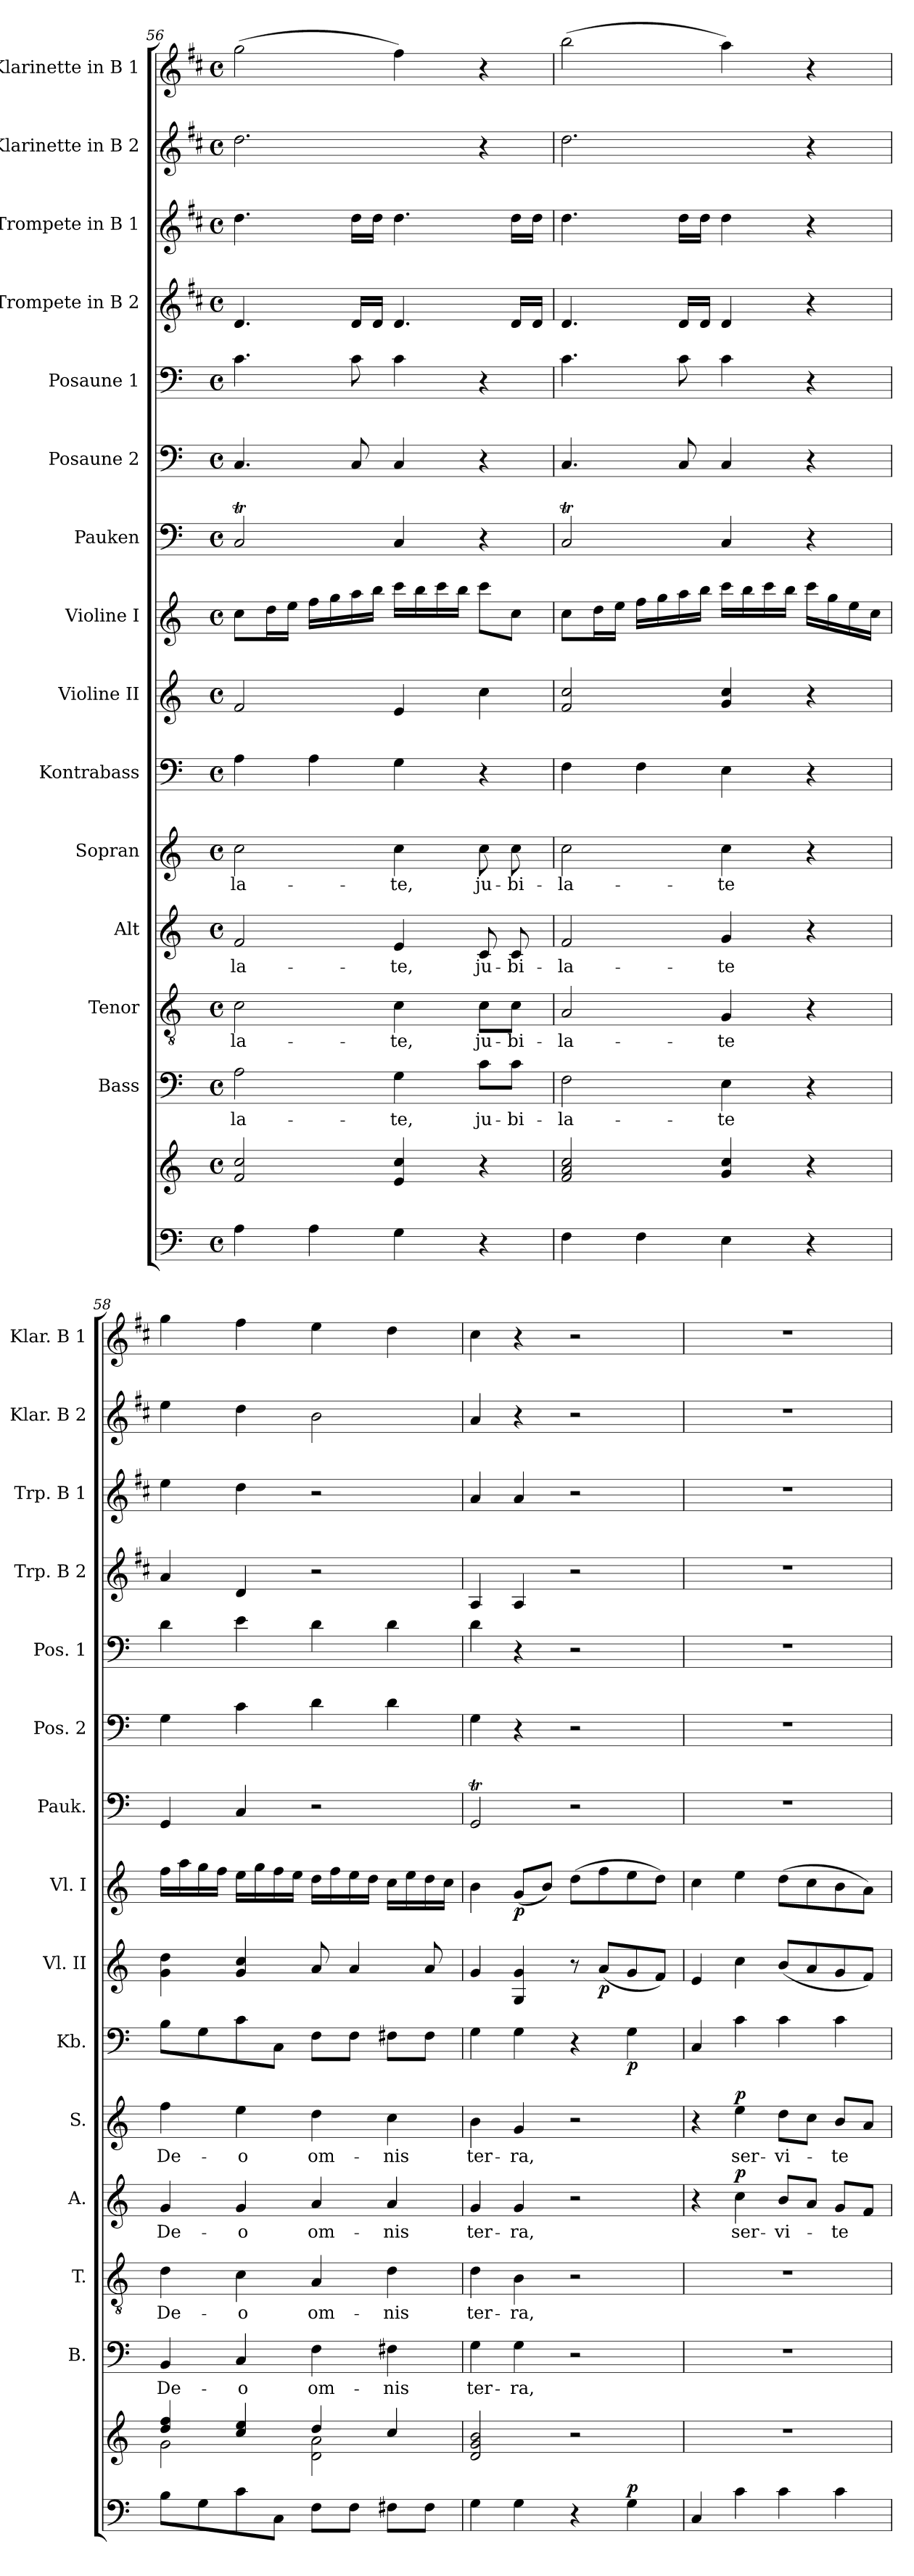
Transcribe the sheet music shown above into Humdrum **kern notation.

**kern	**kern	**dynam	**kern	**text	**kern	**text	**kern	**text	**dynam	**kern	**text	**dynam	**kern	**dynam	**kern	**dynam	**kern	**dynam	**kern	**kern	**kern	**kern	**kern	**kern	**kern
*part15	*part15	*part15	*part14	*part14	*part13	*part13	*part12	*part12	*part12	*part11	*part11	*part11	*part10	*part10	*part9	*part9	*part8	*part8	*part7	*part6	*part5	*part4	*part3	*part2	*part1
*staff16	*staff15	*staff15/16	*staff14	*staff14	*staff13	*staff13	*staff12	*staff12	*staff12	*staff11	*staff11	*staff11	*staff10	*staff10	*staff9	*staff9	*staff8	*staff8	*staff7	*staff6	*staff5	*staff4	*staff3	*staff2	*staff1
*	*	*	*I"Bass	*	*I"Tenor	*	*I"Alt	*	*	*I"Sopran	*	*	*I"Kontrabass	*	*I"Violine II	*	*I"Violine I	*	*I"Pauken	*I"Posaune 2	*I"Posaune 1	*I"Trompete in B 2	*I"Trompete in B 1	*I"Klarinette in B 2	*I"Klarinette in B 1
*	*	*	*I'B.	*	*I'T.	*	*I'A.	*	*	*I'S.	*	*	*I'Kb.	*	*I'Vl. II	*	*I'Vl. I	*	*I'Pauk.	*I'Pos. 2	*I'Pos. 1	*I'Trp. B 2	*I'Trp. B 1	*I'Klar. B 2	*I'Klar. B 1
*clefF4	*clefG2	*	*clefF4	*	*clefGv2	*	*clefG2	*	*	*clefG2	*	*	*clefF4	*	*clefG2	*	*clefG2	*	*clefF4	*clefF4	*clefF4	*clefG2	*clefG2	*clefG2	*clefG2
*	*	*	*	*	*	*	*	*	*	*	*	*	*ITrd7c12	*	*	*	*	*	*	*	*	*ITrd1c2	*ITrd1c2	*ITrd1c2	*ITrd1c2
*k[]	*k[]	*	*k[]	*	*k[]	*	*k[]	*	*	*k[]	*	*	*k[]	*	*k[]	*	*k[]	*	*k[]	*k[]	*k[]	*k[]	*k[]	*k[]	*k[]
*C:	*C:	*	*C:	*	*C:	*	*C:	*	*	*C:	*	*	*C:	*	*C:	*	*C:	*	*C:	*C:	*C:	*C:	*C:	*C:	*C:
*M4/4	*M4/4	*	*M4/4	*	*M4/4	*	*M4/4	*	*	*M4/4	*	*	*M4/4	*	*M4/4	*	*M4/4	*	*M4/4	*M4/4	*M4/4	*M4/4	*M4/4	*M4/4	*M4/4
*met(c)	*met(c)	*	*met(c)	*	*met(c)	*	*met(c)	*	*	*met(c)	*	*	*met(c)	*	*met(c)	*	*met(c)	*	*met(c)	*met(c)	*met(c)	*met(c)	*met(c)	*met(c)	*met(c)
=56	=56	=56	=56	=56	=56	=56	=56	=56	=56	=56	=56	=56	=56	=56	=56	=56	=56	=56	=56	=56	=56	=56	=56	=56	=56
!	!	!	!	!LO:LY:b	!	!LO:LY:b	!	!LO:LY:b	!	!	!LO:LY:b	!	!	!	!	!	!	!	!	!	!	!	!	!	!
4A\	2f/ 2cc/	.	2A\	-la-	2c\	-la-	2f/	-la-	.	2cc\	-la-	.	4AA\	.	2f/	.	8cc\L	.	2CT/	4.C/	4.c\	4.c/	4.cc\	2.cc\	(>2ff\
.	.	.	.	.	.	.	.	.	.	.	.	.	.	.	.	.	16dd\L	.	.	.	.	.	.	.	.
.	.	.	.	.	.	.	.	.	.	.	.	.	.	.	.	.	16ee\JJ	.	.	.	.	.	.	.	.
4A\	.	.	.	.	.	.	.	.	.	.	.	.	4AA\	.	.	.	16ff\LL	.	.	.	.	.	.	.	.
.	.	.	.	.	.	.	.	.	.	.	.	.	.	.	.	.	16gg\	.	.	.	.	.	.	.	.
.	.	.	.	.	.	.	.	.	.	.	.	.	.	.	.	.	16aa\	.	.	8C/	8c\	16c/LL	16cc\LL	.	.
.	.	.	.	.	.	.	.	.	.	.	.	.	.	.	.	.	16bb\JJ	.	.	.	.	16c/JJ	16cc\JJ	.	.
!	!	!	!	!LO:LY:b	!	!LO:LY:b	!	!LO:LY:b	!	!	!LO:LY:b	!	!	!	!	!	!	!	!	!	!	!	!	!	!
4G\	4e/ 4cc/	.	4G\	-te,	4c\	-te,	4e/	-te,	.	4cc\	-te,	.	4GG\	.	4e/	.	16ccc\LL	.	4C/	4C/	4c\	4.c/	4.cc\	.	4ee\)
.	.	.	.	.	.	.	.	.	.	.	.	.	.	.	.	.	16bb\	.	.	.	.	.	.	.	.
.	.	.	.	.	.	.	.	.	.	.	.	.	.	.	.	.	16ccc\	.	.	.	.	.	.	.	.
.	.	.	.	.	.	.	.	.	.	.	.	.	.	.	.	.	16bb\JJ	.	.	.	.	.	.	.	.
!	!	!	!	!LO:LY:b	!	!LO:LY:b	!	!LO:LY:b	!	!	!LO:LY:b	!	!	!	!	!	!	!	!	!	!	!	!	!	!
4r	4r	.	8c\L	ju-	8c\L	ju-	8c/	ju-	.	8cc\	ju-	.	4r	.	4cc\	.	8ccc\L	.	4r	4r	4r	.	.	4r	4r
!	!	!	!	!LO:LY:b	!	!LO:LY:b	!	!LO:LY:b	!	!	!LO:LY:b	!	!	!	!	!	!	!	!	!	!	!	!	!	!
.	.	.	8c\J	-bi-	8c\J	-bi-	8c/	-bi-	.	8cc\	-bi-	.	.	.	.	.	8cc\J	.	.	.	.	16c/LL	16cc\LL	.	.
.	.	.	.	.	.	.	.	.	.	.	.	.	.	.	.	.	.	.	.	.	.	16c/JJ	16cc\JJ	.	.
!!LO:PB:g=z
=57	=57	=57	=57	=57	=57	=57	=57	=57	=57	=57	=57	=57	=57	=57	=57	=57	=57	=57	=57	=57	=57	=57	=57	=57	=57
!	!	!	!	!LO:LY:b	!	!LO:LY:b	!	!LO:LY:b	!	!	!LO:LY:b	!	!	!	!	!	!	!	!	!	!	!	!	!	!
4F\	2f/ 2a/ 2cc/	.	2F\	-la-	2A/	-la-	2f/	-la-	.	2cc\	-la-	.	4FF\	.	2f/ 2cc/	.	8cc\L	.	2CT/	4.C/	4.c\	4.c/	4.cc\	2.cc\	(>2aa\
.	.	.	.	.	.	.	.	.	.	.	.	.	.	.	.	.	16dd\L	.	.	.	.	.	.	.	.
.	.	.	.	.	.	.	.	.	.	.	.	.	.	.	.	.	16ee\JJ	.	.	.	.	.	.	.	.
4F\	.	.	.	.	.	.	.	.	.	.	.	.	4FF\	.	.	.	16ff\LL	.	.	.	.	.	.	.	.
.	.	.	.	.	.	.	.	.	.	.	.	.	.	.	.	.	16gg\	.	.	.	.	.	.	.	.
.	.	.	.	.	.	.	.	.	.	.	.	.	.	.	.	.	16aa\	.	.	8C/	8c\	16c/LL	16cc\LL	.	.
.	.	.	.	.	.	.	.	.	.	.	.	.	.	.	.	.	16bb\JJ	.	.	.	.	16c/JJ	16cc\JJ	.	.
!	!	!	!	!LO:LY:b	!	!LO:LY:b	!	!LO:LY:b	!	!	!LO:LY:b	!	!	!	!	!	!	!	!	!	!	!	!	!	!
4E\	4g/ 4cc/	.	4E\	-te	4G/	-te	4g/	-te	.	4cc\	-te	.	4EE\	.	4g/ 4cc/	.	16ccc\LL	.	4C/	4C/	4c\	4c/	4cc\	.	4gg\)
.	.	.	.	.	.	.	.	.	.	.	.	.	.	.	.	.	16bb\	.	.	.	.	.	.	.	.
.	.	.	.	.	.	.	.	.	.	.	.	.	.	.	.	.	16ccc\	.	.	.	.	.	.	.	.
.	.	.	.	.	.	.	.	.	.	.	.	.	.	.	.	.	16bb\JJ	.	.	.	.	.	.	.	.
4r	4r	.	4r	.	4r	.	4r	.	.	4r	.	.	4r	.	4r	.	16ccc\LL	.	4r	4r	4r	4r	4r	4r	4r
.	.	.	.	.	.	.	.	.	.	.	.	.	.	.	.	.	16gg\	.	.	.	.	.	.	.	.
.	.	.	.	.	.	.	.	.	.	.	.	.	.	.	.	.	16ee\	.	.	.	.	.	.	.	.
.	.	.	.	.	.	.	.	.	.	.	.	.	.	.	.	.	16cc\JJ	.	.	.	.	.	.	.	.
=58	=58	=58	=58	=58	=58	=58	=58	=58	=58	=58	=58	=58	=58	=58	=58	=58	=58	=58	=58	=58	=58	=58	=58	=58	=58
*	*^	*	*	*	*	*	*	*	*	*	*	*	*	*	*	*	*	*	*	*	*	*	*	*	*
!	!	!	!	!	!LO:LY:b	!	!LO:LY:b	!	!LO:LY:b	!	!	!LO:LY:b	!	!	!	!	!	!	!	!	!	!	!	!	!	!
8B\L	4dd/ 4ff/	2g\	.	4BB/	De-	4d\	De-	4g/	De-	.	4ff\	De-	.	8BB\L	.	4g\ 4dd\	.	16ff\LL	.	4GG/	4G\	4d\	4g/	4dd\	4dd\	4ff\
.	.	.	.	.	.	.	.	.	.	.	.	.	.	.	.	.	.	16aa\	.	.	.	.	.	.	.	.
8G\	.	.	.	.	.	.	.	.	.	.	.	.	.	8GG\	.	.	.	16gg\	.	.	.	.	.	.	.	.
.	.	.	.	.	.	.	.	.	.	.	.	.	.	.	.	.	.	16ff\JJ	.	.	.	.	.	.	.	.
!	!	!	!	!	!LO:LY:b	!	!LO:LY:b	!	!LO:LY:b	!	!	!LO:LY:b	!	!	!	!	!	!	!	!	!	!	!	!	!	!
8c\	4cc/ 4ee/	.	.	4C/	-o	4c\	-o	4g/	-o	.	4ee\	-o	.	8C\	.	4g/ 4cc/	.	16ee\LL	.	4C/	4c\	4e\	4c/	4cc\	4cc\	4ee\
.	.	.	.	.	.	.	.	.	.	.	.	.	.	.	.	.	.	16gg\	.	.	.	.	.	.	.	.
8C\J	.	.	.	.	.	.	.	.	.	.	.	.	.	8CC\J	.	.	.	16ff\	.	.	.	.	.	.	.	.
.	.	.	.	.	.	.	.	.	.	.	.	.	.	.	.	.	.	16ee\JJ	.	.	.	.	.	.	.	.
!	!	!	!	!	!LO:LY:b	!	!LO:LY:b	!	!LO:LY:b	!	!	!LO:LY:b	!	!	!	!	!	!	!	!	!	!	!	!	!	!
8F\L	4dd/	2d\ 2a\	.	4F\	om-	4A/	om-	4a/	om-	.	4dd\	om-	.	8FF\L	.	8a/	.	16dd\LL	.	2r	4d\	4d\	2r	2r	2a\	4dd\
.	.	.	.	.	.	.	.	.	.	.	.	.	.	.	.	.	.	16ff\	.	.	.	.	.	.	.	.
8F\J	.	.	.	.	.	.	.	.	.	.	.	.	.	8FF\J	.	4a/	.	16ee\	.	.	.	.	.	.	.	.
.	.	.	.	.	.	.	.	.	.	.	.	.	.	.	.	.	.	16dd\JJ	.	.	.	.	.	.	.	.
!	!	!	!	!	!LO:LY:b	!	!LO:LY:b	!	!LO:LY:b	!	!	!LO:LY:b	!	!	!	!	!	!	!	!	!	!	!	!	!	!
8F#X\L	4cc/	.	.	4F#X\	-nis	4d\	-nis	4a/	-nis	.	4cc\	-nis	.	8FF#X\L	.	.	.	16cc\LL	.	.	4d\	4d\	.	.	.	4cc\
.	.	.	.	.	.	.	.	.	.	.	.	.	.	.	.	.	.	16ee\	.	.	.	.	.	.	.	.
8F#\J	.	.	.	.	.	.	.	.	.	.	.	.	.	8FF#\J	.	8a/	.	16dd\	.	.	.	.	.	.	.	.
.	.	.	.	.	.	.	.	.	.	.	.	.	.	.	.	.	.	16cc\JJ	.	.	.	.	.	.	.	.
*	*v	*v	*	*	*	*	*	*	*	*	*	*	*	*	*	*	*	*	*	*	*	*	*	*	*	*
=59	=59	=59	=59	=59	=59	=59	=59	=59	=59	=59	=59	=59	=59	=59	=59	=59	=59	=59	=59	=59	=59	=59	=59	=59	=59
!	!	!	!	!LO:LY:b	!	!LO:LY:b	!	!LO:LY:b	!	!	!LO:LY:b	!	!	!	!	!	!	!	!	!	!	!	!	!	!
4G\	2d/ 2g/ 2b/	.	4G\	ter-	4d\	ter-	4g/	ter-	.	4b\	ter-	.	4GG\	.	4g/	.	4b\	.	2GGT/	4G\	4d\	4G/	4g/	4g/	4b\
!	!	!	!	!LO:LY:b	!	!LO:LY:b	!	!LO:LY:b	!	!	!LO:LY:b	!	!	!	!	!	!	!LO:DY:b	!	!	!	!	!	!	!
4G\	.	.	4G\	-ra,	4B\	-ra,	4g/	-ra,	.	4g/	-ra,	.	4GG\	.	4G/ 4g/	.	(<8g/L	p	.	4r	4r	4G/	4g/	4r	4r
.	.	.	.	.	.	.	.	.	.	.	.	.	.	.	.	.	8b/J)	.	.	.	.	.	.	.	.
4r	2r	.	2r	.	2r	.	2r	.	.	2r	.	.	4r	.	8r	.	(>8dd\L	.	2r	2r	2r	2r	2r	2r	2r
!	!	!	!	!	!	!	!	!	!	!	!	!	!	!	!	!LO:DY:b	!	!	!	!	!	!	!	!	!
.	.	.	.	.	.	.	.	.	.	.	.	.	.	.	(<8a/L	p	8ff\	.	.	.	.	.	.	.	.
!	!	!LO:DY:a=2	!	!	!	!	!	!	!	!	!	!	!	!LO:DY:b	!	!	!	!	!	!	!	!	!	!	!
4G\	.	p	.	.	.	.	.	.	.	.	.	.	4GG\	p	8g/	.	8ee\	.	.	.	.	.	.	.	.
.	.	.	.	.	.	.	.	.	.	.	.	.	.	.	8f/J)	.	8dd\J)	.	.	.	.	.	.	.	.
=60	=60	=60	=60	=60	=60	=60	=60	=60	=60	=60	=60	=60	=60	=60	=60	=60	=60	=60	=60	=60	=60	=60	=60	=60	=60
4C/	1r	.	1r	.	1r	.	4r	.	.	4r	.	.	4CC/	.	4e/	.	4cc\	.	1r	1r	1r	1r	1r	1r	1r
!	!	!	!	!	!	!	!	!LO:LY:b	!LO:DY:a	!	!LO:LY:b	!LO:DY:a	!	!	!	!	!	!	!	!	!	!	!	!	!
4c\	.	.	.	.	.	.	4cc\	ser-	p	4ee\	ser-	p	4C\	.	4cc\	.	4ee\	.	.	.	.	.	.	.	.
!	!	!	!	!	!	!	!	!LO:LY:b	!	!	!LO:LY:b	!	!	!	!	!	!	!	!	!	!	!	!	!	!
4c\	.	.	.	.	.	.	8b/L	-vi-	.	8dd\L	-vi-	.	4C\	.	(<8b/L	.	(>8dd\L	.	.	.	.	.	.	.	.
.	.	.	.	.	.	.	8a/J	.	.	8cc\J	.	.	.	.	8a/	.	8cc\	.	.	.	.	.	.	.	.
!	!	!	!	!	!	!	!	!LO:LY:b	!	!	!LO:LY:b	!	!	!	!	!	!	!	!	!	!	!	!	!	!
4c\	.	.	.	.	.	.	8g/L	-te	.	8b/L	-te	.	4C\	.	8g/	.	8b\	.	.	.	.	.	.	.	.
.	.	.	.	.	.	.	8f/J	.	.	8a/J	.	.	.	.	8f/J)	.	8a\J)	.	.	.	.	.	.	.	.
=	=	=	=	=	=	=	=	=	=	=	=	=	=	=	=	=	=	=	=	=	=	=	=	=	=
*-	*-	*-	*-	*-	*-	*-	*-	*-	*-	*-	*-	*-	*-	*-	*-	*-	*-	*-	*-	*-	*-	*-	*-	*-	*-
